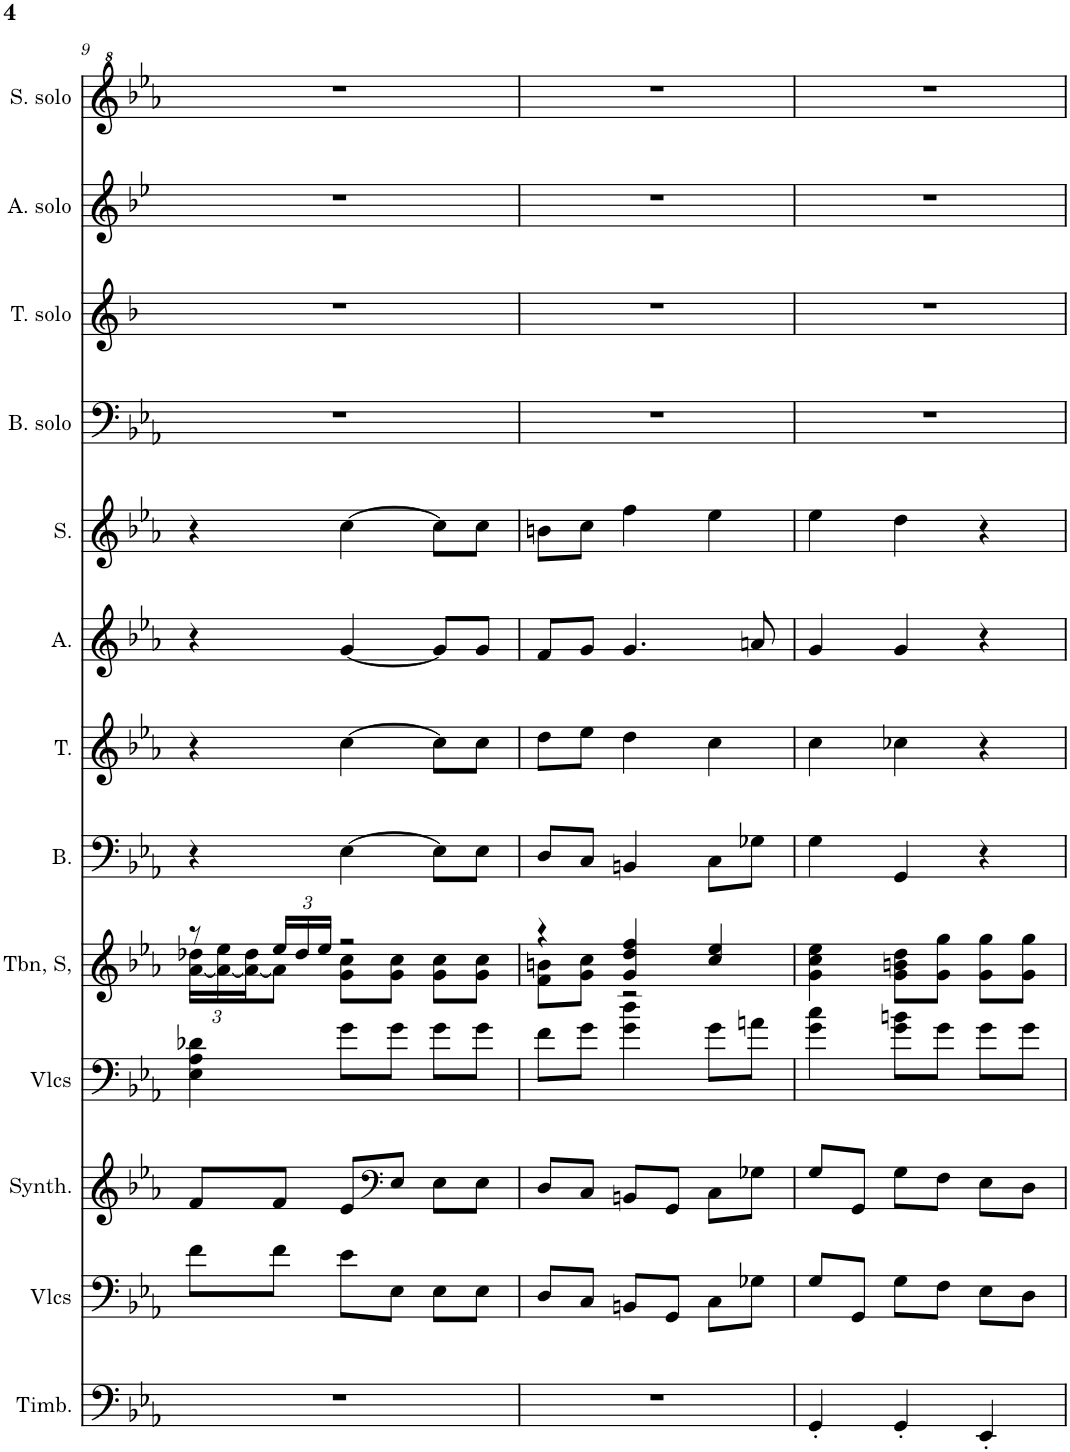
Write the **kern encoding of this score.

**kern	**kern	**kern	**kern	**kern	**kern	**kern	**kern	**kern	**kern	**kern	**kern	**kern
*part13	*part12	*part11	*part10	*part9	*part8	*part7	*part6	*part5	*part4	*part3	*part2	*part1
*staff13	*staff12	*staff11	*staff10	*staff9	*staff8	*staff7	*staff6	*staff5	*staff4	*staff3	*staff2	*staff1
*I"Timbales, Staff-1	*I"Violoncelles, D'Bass/Strings, etc	*I"Synthétiseur d'instruments à cordes, Synth strings, etc	*I"Violoncelles, Synth strings 2	*I"Trombone Soprano, 1st violins	*I"Basse	*I"Ténor	*I"Alto	*I"Soprano	*I"Bases Solo	*I"Tenor Solo	*I"Alto Solo	*I"Soprano Solo
*I'Timb.	*I'Vlcs	*I'Synth.	*I'Vlcs	*I'Tbn, S,	*I'B.	*I'T.	*I'A.	*I'S.	*I'B. solo	*I'T. solo	*I'A. solo	*I'S. solo
!!LO:PB:g=z
*clefF4	*clefF4	*clefG2	*clefF4	*clefG2	*clefF4	*clefG2	*clefG2	*clefG2	*clefF4	*clefG2	*clefG2	*clefG^2
*	*	*	*	*	*	*	*	*	*	*Trd8c14	*Trd4c7	*
*k[b-e-a-]	*k[b-e-a-]	*k[b-e-a-]	*k[b-e-a-]	*k[b-e-a-]	*k[b-e-a-]	*k[b-e-a-]	*k[b-e-a-]	*k[b-e-a-]	*k[b-e-a-]	*k[b-]	*k[b-e-]	*k[b-e-a-]
*M3/4	*M3/4	*M3/4	*M3/4	*M3/4	*M3/4	*M3/4	*M3/4	*M3/4	*M3/4	*M3/4	*M3/4	*M3/4
=9	=9	=9	=9	=9	=9	=9	=9	=9	=9	=9	=9	=9
*	*	*	*	*^	*	*	*	*	*	*	*	*
*	*	*	*	*	*Xbrackettup	*	*	*	*	*	*	*	*
2.r	8f\L	8f/L	4E-\ 4A-\ 4d-X\	8r	[24a-\ 24dd-X\LL	4r	4r	4r	4r	2.r	2.r	2.r	2.r
.	.	.	.	.	24a-\_ 24ee-\	.	.	.	.	.	.	.	.
.	.	.	.	.	24a-\_ 24dd-\J	.	.	.	.	.	.	.	.
.	8f\J	8f/J	.	24ee-/LL	8a-\J]	.	.	.	.	.	.	.	.
.	.	.	.	24dd-/	.	.	.	.	.	.	.	.	.
.	.	.	.	24ee-/JJ	.	.	.	.	.	.	.	.	.
.	8e-\L	8e-/L	8g\L	2r	8g\ 8cc\L	[4E-\	[4cc\	[4g/	[4cc\	.	.	.	.
*	*	*clefF4	*	*	*	*	*	*	*	*	*	*	*
.	8E-\J	8E-/J	8g\J	.	8g\ 8cc\J	.	.	.	.	.	.	.	.
.	8E-\L	8E-\L	8g\L	.	8g\ 8cc\L	8E-\L]	8cc\L]	8g/L]	8cc\L]	.	.	.	.
.	8E-\J	8E-\J	8g\J	.	8g\ 8cc\J	8E-\J	8cc\J	8g/J	8cc\J	.	.	.	.
=10	=10	=10	=10	=10	=10	=10	=10	=10	=10	=10	=10	=10	=10
2.r	8D/L	8D/L	8f\L	4r	8f\ 8bn\L	8D/L	8dd\L	8f/L	8bn\L	2.r	2.r	2.r	2.r
.	8C/J	8C/J	8g\J	.	8g\ 8cc\J	8C/J	8ee-\J	8g/J	8cc\J	.	.	.	.
.	8BBn/L	8BBn/L	4g\ 4dd\	4g/ 4dd/ 4ff/	2r	4BBn/	4dd\	4.g/	4ff\	.	.	.	.
.	8GG/J	8GG/J	.	.	.	.	.	.	.	.	.	.	.
.	8C\L	8C\L	8g\L	4cc/ 4ee-/	.	8C\L	4cc\	.	4ee-\	.	.	.	.
.	8G-X\J	8G-X\J	8an\J	.	.	8G-X\J	.	8an/	.	.	.	.	.
*	*	*	*	*v	*v	*	*	*	*	*	*	*	*
=11	=11	=11	=11	=11	=11	=11	=11	=11	=11	=11	=11	=11
4GG'/	8G/L	8G/L	4g\ 4cc\	4g\ 4cc\ 4ee-\	4G\	4cc\	4g/	4ee-\	2.r	2.r	2.r	2.r
.	8GG/J	8GG/J	.	.	.	.	.	.	.	.	.	.
4GG'/	8G\L	8G\L	8g\ 8bn\L	8g\ 8bn\ 8dd\L	4GG/	4cc-X\	4g/	4dd\	.	.	.	.
.	8F\J	8F\J	8g\J	8g\ 8gg\J	.	.	.	.	.	.	.	.
4EE-'/	8E-\L	8E-\L	8g\L	8g\ 8gg\L	4r	4r	4r	4r	.	.	.	.
.	8D\J	8D\J	8g\J	8g\ 8gg\J	.	.	.	.	.	.	.	.
=	=	=	=	=	=	=	=	=	=	=	=	=
*-	*-	*-	*-	*-	*-	*-	*-	*-	*-	*-	*-	*-
